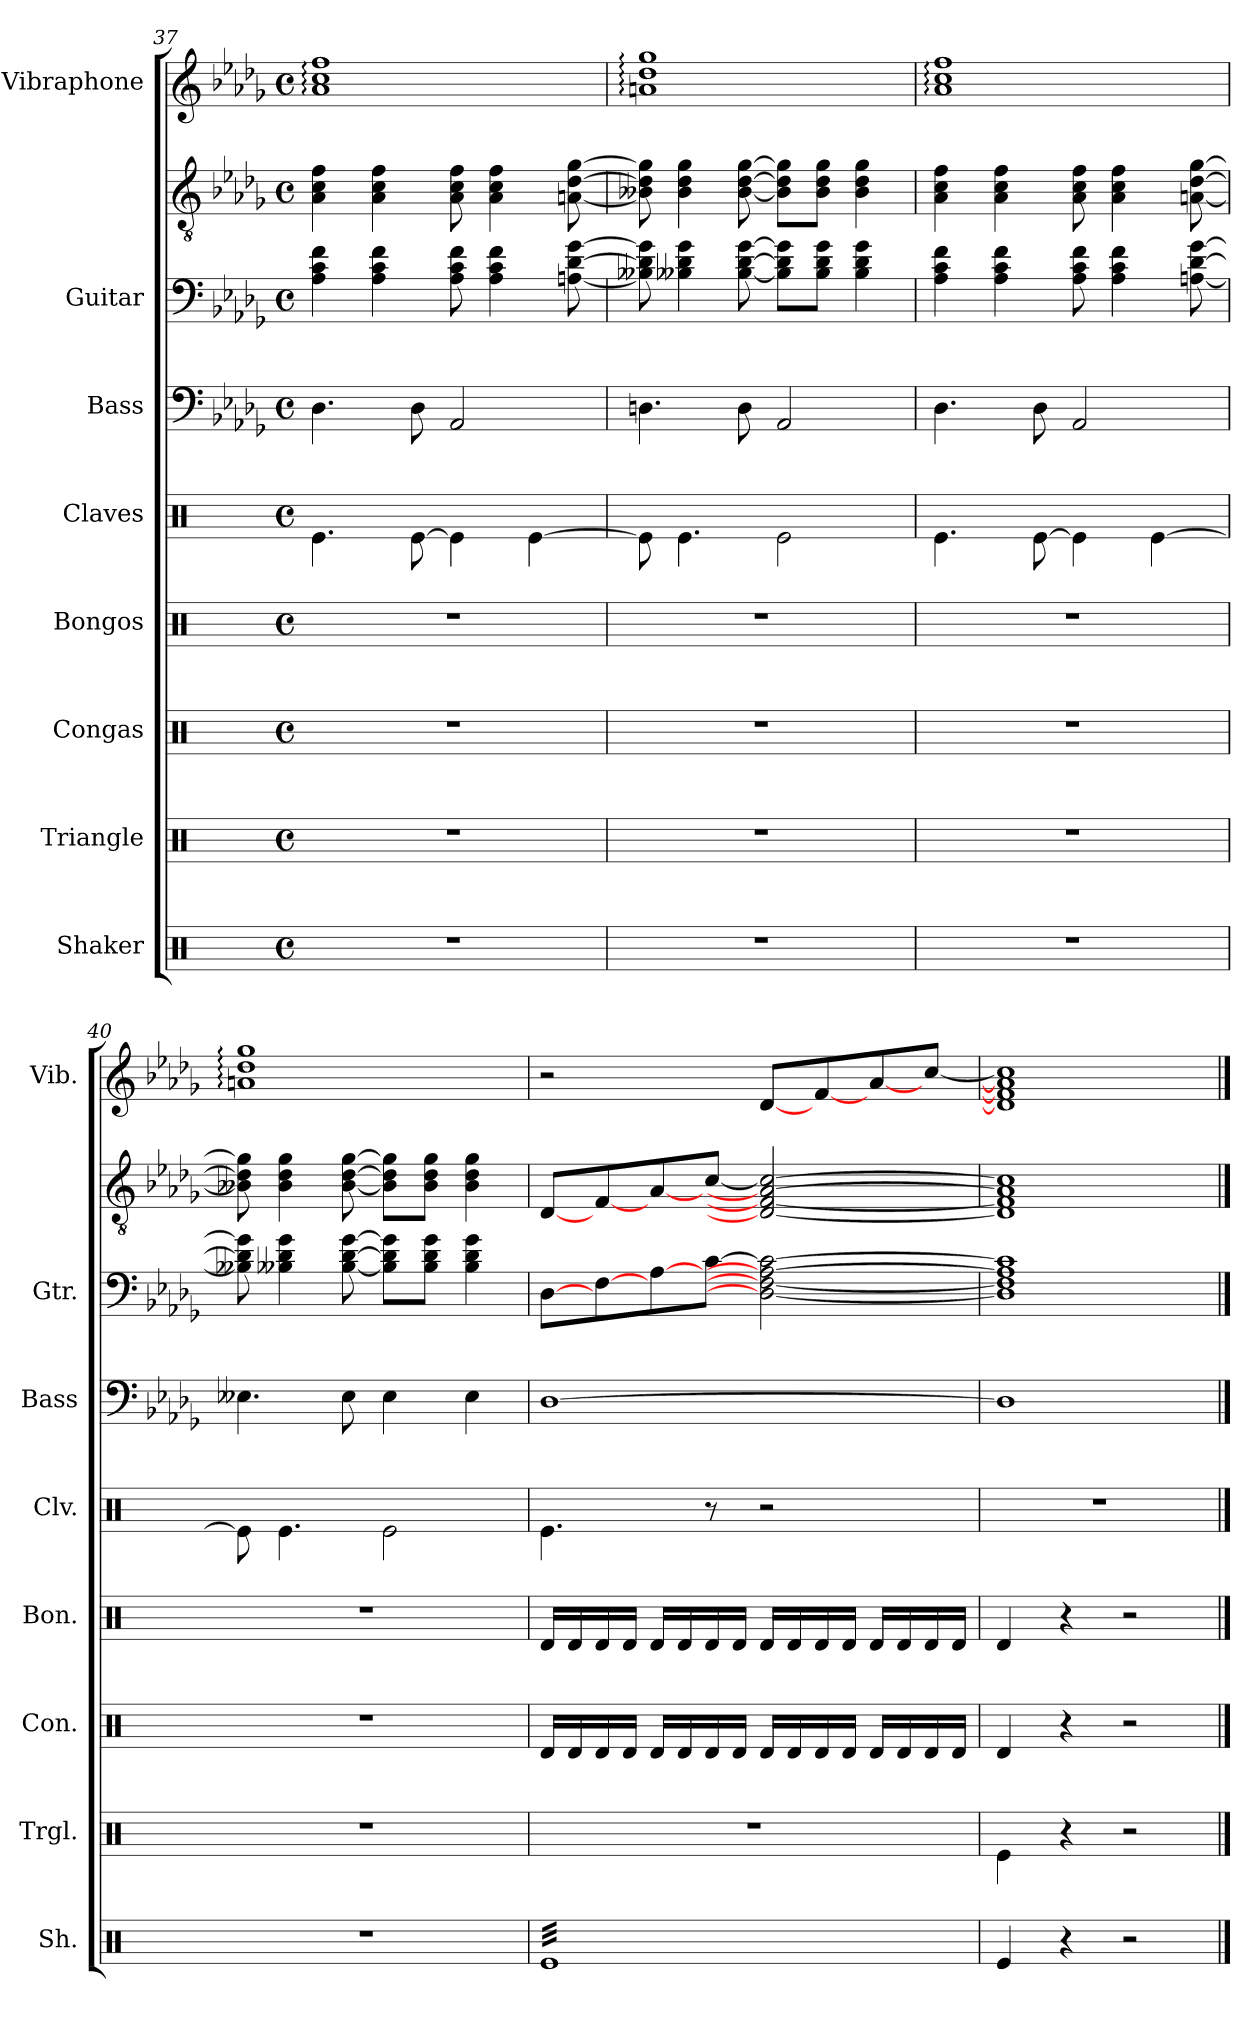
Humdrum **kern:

**kern	**kern	**kern	**kern	**kern	**kern	**kern	**kern	**kern
*part8	*part7	*part6	*part5	*part4	*part3	*part2	*part2	*part1
*staff9	*staff8	*staff7	*staff6	*staff5	*staff4	*staff3	*staff2	*staff1
*I"Shaker	*I"Triangle	*I"Congas	*I"Bongos	*I"Claves	*I"Bass	*I"Guitar	*	*I"Vibraphone
*I'Sh.	*I'Trgl.	*I'Con.	*I'Bon.	*I'Clv.	*I'Bass	*I'Gtr.	*	*I'Vib.
*clefX	*clefX	*clefX	*clefX	*clefX	*clefF4	*	*clefGv2	*clefG2
*	*	*	*	*	*ITrd7c12	*	*	*
*k[]	*k[]	*k[]	*k[]	*k[]	*k[b-e-a-d-g-]	*k[b-e-a-d-g-]	*k[b-e-a-d-g-]	*k[b-e-a-d-g-]
*M4/4	*M4/4	*M4/4	*M4/4	*M4/4	*M4/4	*M4/4	*M4/4	*M4/4
*met(c)	*met(c)	*met(c)	*met(c)	*met(c)	*met(c)	*met(c)	*met(c)	*met(c)
=37	=37	=37	=37	=37	=37	=37	=37	=37
1r	1r	1r	1r	4.Re\	4.DD-\	4A-\ 4c\ 4f\	4A-\ 4c\ 4f\	1a-: 1cc: 1ff:
.	.	.	.	.	.	4A-\ 4c\ 4f\	4A-\ 4c\ 4f\	.
.	.	.	.	[8Re\	8DD-\	.	.	.
.	.	.	.	4Re\]	2AAA-/	8A-\ 8c\ 8f\	8A-\ 8c\ 8f\	.
.	.	.	.	.	.	4A-\ 4c\ 4f\	4A-\ 4c\ 4f\	.
.	.	.	.	[4Re\	.	.	.	.
.	.	.	.	.	.	[8An\ [8d-\ [8g-\	[8An\ [8d-\ [8g-\	.
=38	=38	=38	=38	=38	=38	=38	=38	=38
1r	1r	1r	1r	8Re\]	4.DDn\	8B--X\] 8d-\] 8g-\]	8B--X\] 8d-\] 8g-\]	1an: 1dd-: 1gg-:
.	.	.	.	4.Re\	.	4B--X\ 4d-\ 4g-\	4B--\ 4d-\ 4g-\	.
.	.	.	.	.	8DD\	[8B--\ [8d-\ [8g-\	[8B--\ [8d-\ [8g-\	.
.	.	.	.	2Re\	2AAA-/	8B--\] 8d-\] 8g-\]L	8B--\] 8d-\] 8g-\]L	.
.	.	.	.	.	.	8B--\ 8d-\ 8g-\J	8B--\ 8d-\ 8g-\J	.
.	.	.	.	.	.	4B--\ 4d-\ 4g-\	4B--\ 4d-\ 4g-\	.
=39	=39	=39	=39	=39	=39	=39	=39	=39
1r	1r	1r	1r	4.Re\	4.DD-\	4A-\ 4c\ 4f\	4A-\ 4c\ 4f\	1a-: 1cc: 1ff:
.	.	.	.	.	.	4A-\ 4c\ 4f\	4A-\ 4c\ 4f\	.
.	.	.	.	[8Re\	8DD-\	.	.	.
.	.	.	.	4Re\]	2AAA-/	8A-\ 8c\ 8f\	8A-\ 8c\ 8f\	.
.	.	.	.	.	.	4A-\ 4c\ 4f\	4A-\ 4c\ 4f\	.
.	.	.	.	[4Re\	.	.	.	.
.	.	.	.	.	.	[8An\ [8d-\ [8g-\	[8An\ [8d-\ [8g-\	.
!!LO:PB:g=z
=40	=40	=40	=40	=40	=40	=40	=40	=40
1r	1r	1r	1r	8Re\]	4.EE--X\	8B--X\] 8d-\] 8g-\]	8B--X\] 8d-\] 8g-\]	1an: 1dd-: 1gg-:
.	.	.	.	4.Re\	.	4B--X\ 4d-\ 4g-\	4B--\ 4d-\ 4g-\	.
.	.	.	.	.	8EE--\	[8B--\ [8d-\ [8g-\	[8B--\ [8d-\ [8g-\	.
.	.	.	.	2Re\	4EE--\	8B--\] 8d-\] 8g-\]L	8B--\] 8d-\] 8g-\]L	.
.	.	.	.	.	.	8B--\ 8d-\ 8g-\J	8B--\ 8d-\ 8g-\J	.
.	.	.	.	.	4EE--\	4B--\ 4d-\ 4g-\	4B--\ 4d-\ 4g-\	.
=41	=41	=41	=41	=41	=41	=41	=41	=41
*tremolo	*	*	*	*	*	*	*	*
32ReLLL	1r	16Rd/LL	16Rd/LL	4.Re\	[1DD-	[8D-\L	[8D-/L	2r
32Re	.	.	.	.	.	.	.	.
32Re	.	16Rd/	16Rd/	.	.	.	.	.
32Re	.	.	.	.	.	.	.	.
32Re	.	16Rd/	16Rd/	.	.	[8F\	[8F/	.
32Re	.	.	.	.	.	.	.	.
32Re	.	16Rd/JJ	16Rd/JJ	.	.	.	.	.
32Re	.	.	.	.	.	.	.	.
32Re	.	16Rd/LL	16Rd/LL	.	.	[8A-\	[8A-/	.
32Re	.	.	.	.	.	.	.	.
32Re	.	16Rd/	16Rd/	.	.	.	.	.
32Re	.	.	.	.	.	.	.	.
32Re	.	16Rd/	16Rd/	8r	.	[8c\J	[8c/J	.
32Re	.	.	.	.	.	.	.	.
32Re	.	16Rd/JJ	16Rd/JJ	.	.	.	.	.
32Re	.	.	.	.	.	.	.	.
32Re	.	16Rd/LL	16Rd/LL	2r	.	2D-\_ 2F\_ 2A-\_ 2c\_	2D-/_ 2F/_ 2A-/_ 2c/_	[8d-/L
32Re	.	.	.	.	.	.	.	.
32Re	.	16Rd/	16Rd/	.	.	.	.	.
32Re	.	.	.	.	.	.	.	.
32Re	.	16Rd/	16Rd/	.	.	.	.	[8f/
32Re	.	.	.	.	.	.	.	.
32Re	.	16Rd/JJ	16Rd/JJ	.	.	.	.	.
32Re	.	.	.	.	.	.	.	.
32Re	.	16Rd/LL	16Rd/LL	.	.	.	.	[8a-/
32Re	.	.	.	.	.	.	.	.
32Re	.	16Rd/	16Rd/	.	.	.	.	.
32Re	.	.	.	.	.	.	.	.
32Re	.	16Rd/	16Rd/	.	.	.	.	[8cc/J
32Re	.	.	.	.	.	.	.	.
32Re	.	16Rd/JJ	16Rd/JJ	.	.	.	.	.
32ReJJJ	.	.	.	.	.	.	.	.
*Xtremolo	*	*	*	*	*	*	*	*
=42	=42	=42	=42	=42	=42	=42	=42	=42
4Re/	4Re\	4Rd/	4Rd/	1r	1DD-]	1D-] 1F] 1A-] 1c]	1D-] 1F] 1A-] 1c]	1d-] 1f] 1a-] 1cc]
4r	4r	4r	4r	.	.	.	.	.
2r	2r	2r	2r	.	.	.	.	.
==	==	==	==	==	==	==	==	==
*-	*-	*-	*-	*-	*-	*-	*-	*-
